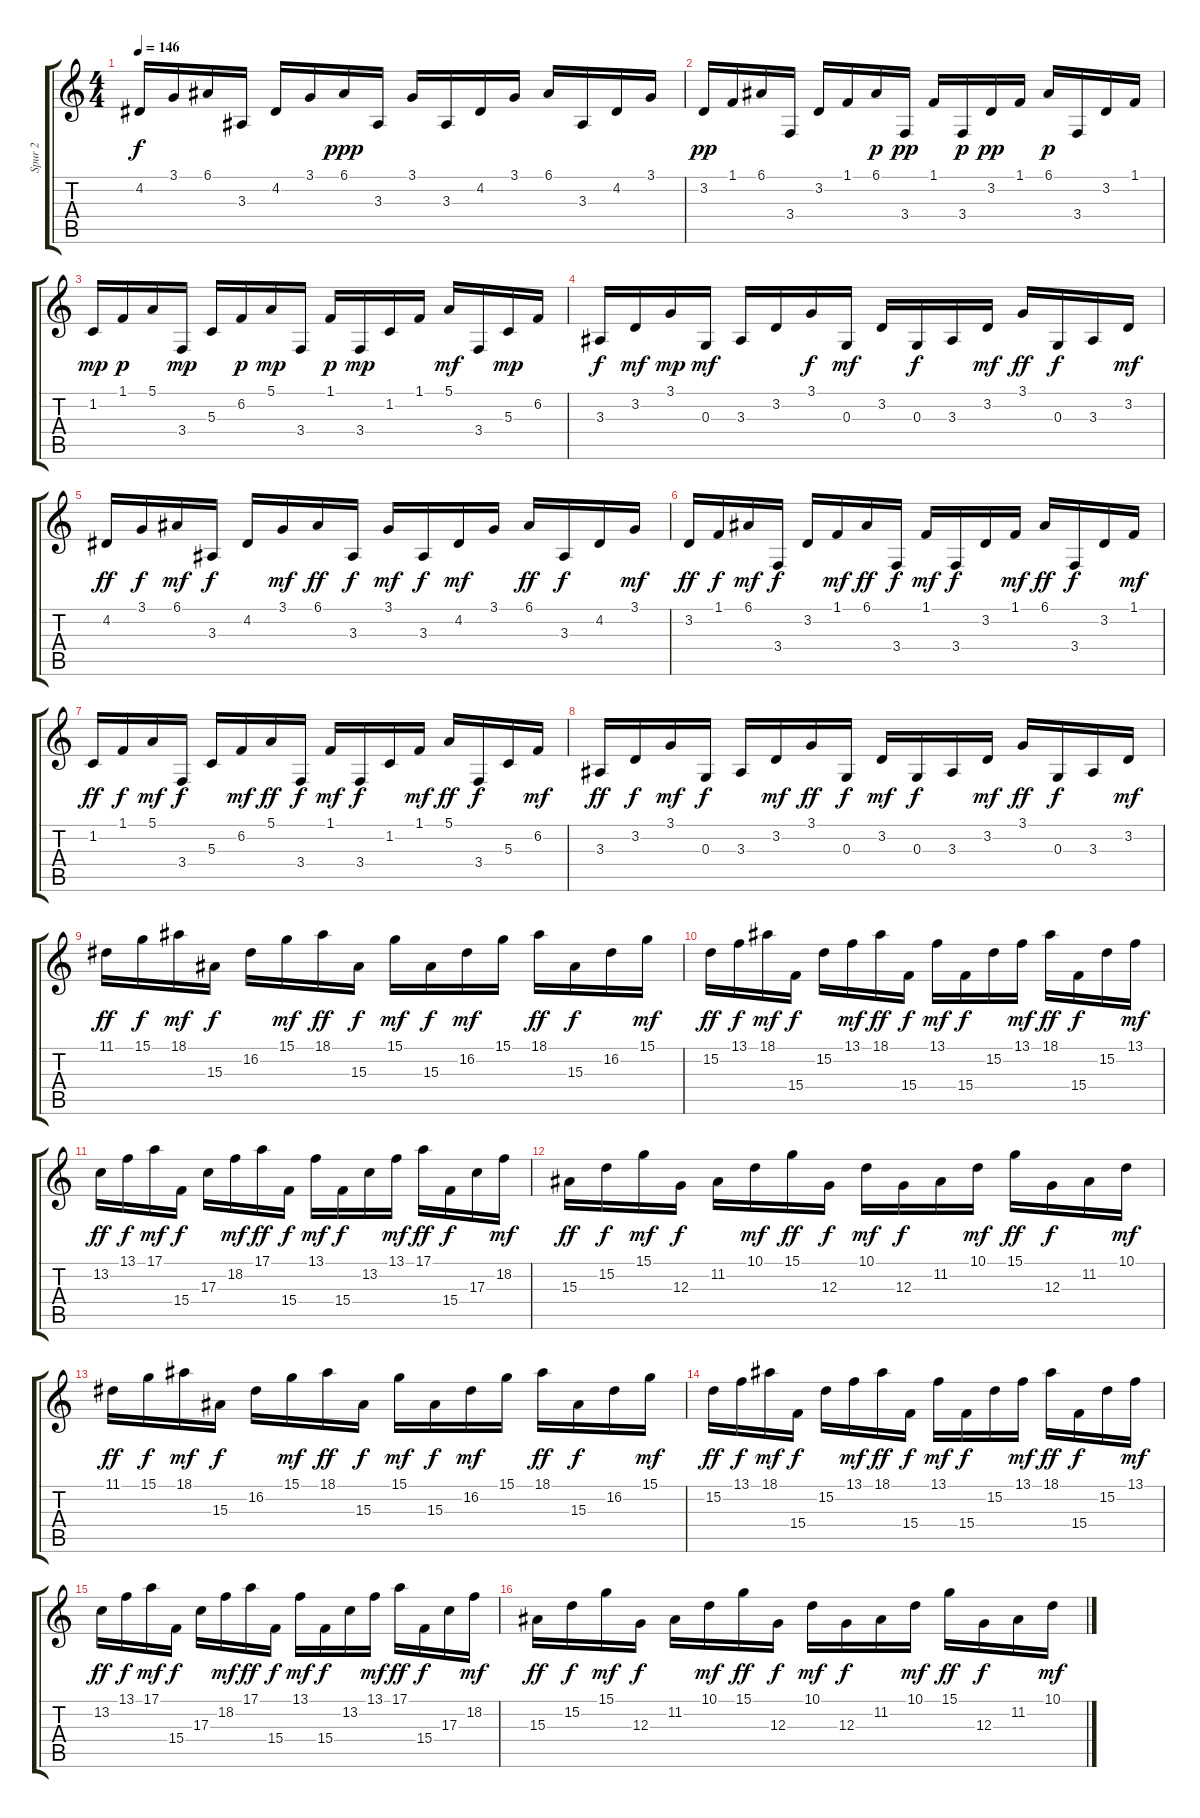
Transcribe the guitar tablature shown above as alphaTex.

\track ("Spur 2" "Spur 2") {instrument lead2sawtooth}
\staff {score tabs}
\tuning (E4 B3 G3 D3 A2 E2) {hide}
\ts (4 4)
\tempo 146
\clef g2
\ks c
4.2.16{dy f volume 10 balance 0 instrument lead2sawtooth} 3.1.16{balance 1} 6.1.16{balance 2} 3.3.16{balance 3} 4.2.16{balance 4} 3.1.16{balance 5} 6.1.16{dy ppp balance 6} 3.3.16{balance 7} 3.1.16{balance 8} 3.3.16{balance 9} 4.2.16{balance 10} 3.1.16{balance 11} 6.1.16{balance 12} 3.3.16{balance 13} 4.2.16{balance 14} 3.1.16{balance 15} |
3.2.16{dy pp balance 16} 1.1.16{balance 15} 6.1.16{balance 14} 3.4.16{balance 13} 3.2.16{balance 12} 1.1.16{balance 11} 6.1.16{dy p balance 10} 3.4.16{dy pp balance 9} 1.1.16{balance 8} 3.4.16{dy p balance 7} 3.2.16{dy pp balance 6} 1.1.16{balance 5} 6.1.16{dy p balance 4} 3.4.16{balance 3} 3.2.16{balance 2} 1.1.16{balance 1} |
1.2.16{dy mp balance 0} 1.1.16{dy p balance 0} 5.1.16{balance 2} 3.4.16{dy mp balance 3} 5.3.16{balance 4} 6.2.16{dy p balance 5} 5.1.16{dy mp balance 6} 3.4.16{balance 7} 1.1.16{dy p balance 8} 3.4.16{dy mp balance 9} 1.2.16{balance 10} 1.1.16{balance 11} 5.1.16{dy mf balance 12} 3.4.16{balance 13} 5.3.16{dy mp balance 14} 6.2.16{balance 15} |
3.3.16{dy f balance 16} 3.2.16{dy mf balance 15} 3.1.16{dy mp balance 14} 0.3.16{dy mf balance 13} 3.3.16{balance 12} 3.2.16{balance 11} 3.1.16{dy f balance 10} 0.3.16{dy mf balance 9} 3.2.16{balance 8} 0.3.16{dy f balance 7} 3.3.16{balance 6} 3.2.16{dy mf balance 5} 3.1.16{dy ff balance 4} 0.3.16{dy f balance 3} 3.3.16{balance 2} 3.2.16{dy mf balance 1} |
4.2.16{dy ff balance 0} 3.1.16{dy f balance 1} 6.1.16{dy mf balance 2} 3.3.16{dy f balance 3} 4.2.16{balance 4} 3.1.16{dy mf balance 5} 6.1.16{dy ff balance 6} 3.3.16{dy f balance 7} 3.1.16{dy mf balance 8} 3.3.16{dy f balance 9} 4.2.16{dy mf balance 10} 3.1.16{balance 11} 6.1.16{dy ff balance 12} 3.3.16{dy f balance 13} 4.2.16{balance 14} 3.1.16{dy mf balance 15} |
3.2.16{dy ff balance 16} 1.1.16{dy f balance 15} 6.1.16{dy mf balance 14} 3.4.16{dy f balance 13} 3.2.16{balance 12} 1.1.16{dy mf balance 11} 6.1.16{dy ff balance 10} 3.4.16{dy f balance 9} 1.1.16{dy mf balance 8} 3.4.16{dy f balance 7} 3.2.16{balance 6} 1.1.16{dy mf balance 5} 6.1.16{dy ff balance 4} 3.4.16{dy f balance 3} 3.2.16{balance 2} 1.1.16{dy mf balance 1} |
1.2.16{dy ff balance 0} 1.1.16{dy f balance 1} 5.1.16{dy mf balance 2} 3.4.16{dy f balance 3} 5.3.16{balance 4} 6.2.16{dy mf balance 5} 5.1.16{dy ff balance 6} 3.4.16{dy f balance 7} 1.1.16{dy mf balance 8} 3.4.16{dy f balance 9} 1.2.16{balance 10} 1.1.16{dy mf balance 11} 5.1.16{dy ff balance 12} 3.4.16{dy f balance 13} 5.3.16{balance 14} 6.2.16{dy mf balance 15} |
3.3.16{dy ff balance 16} 3.2.16{dy f balance 15} 3.1.16{dy mf balance 14} 0.3.16{dy f balance 13} 3.3.16{balance 12} 3.2.16{dy mf balance 11} 3.1.16{dy ff balance 10} 0.3.16{dy f balance 9} 3.2.16{dy mf balance 8} 0.3.16{dy f balance 7} 3.3.16{balance 6} 3.2.16{dy mf balance 5} 3.1.16{dy ff balance 4} 0.3.16{dy f balance 3} 3.3.16{balance 2} 3.2.16{dy mf balance 1} |
11.1.16{dy ff balance 0} 15.1.16{dy f balance 1} 18.1.16{dy mf balance 2} 15.3.16{dy f balance 3} 16.2.16{balance 4} 15.1.16{dy mf balance 5} 18.1.16{dy ff balance 6} 15.3.16{dy f balance 7} 15.1.16{dy mf balance 8} 15.3.16{dy f balance 9} 16.2.16{dy mf balance 10} 15.1.16{balance 11} 18.1.16{dy ff balance 12} 15.3.16{dy f balance 13} 16.2.16{balance 14} 15.1.16{dy mf balance 15} |
15.2.16{dy ff balance 16} 13.1.16{dy f balance 15} 18.1.16{dy mf balance 14} 15.4.16{dy f balance 13} 15.2.16{balance 12} 13.1.16{dy mf balance 11} 18.1.16{dy ff balance 10} 15.4.16{dy f balance 9} 13.1.16{dy mf balance 8} 15.4.16{dy f balance 7} 15.2.16{balance 6} 13.1.16{dy mf balance 5} 18.1.16{dy ff balance 4} 15.4.16{dy f balance 3} 15.2.16{balance 2} 13.1.16{dy mf balance 1} |
13.2.16{dy ff balance 0} 13.1.16{dy f balance 1} 17.1.16{dy mf balance 2} 15.4.16{dy f balance 3} 17.3.16{balance 4} 18.2.16{dy mf balance 5} 17.1.16{dy ff balance 6} 15.4.16{dy f balance 7} 13.1.16{dy mf balance 8} 15.4.16{dy f balance 9} 13.2.16{balance 10} 13.1.16{dy mf balance 11} 17.1.16{dy ff balance 12} 15.4.16{dy f balance 13} 17.3.16{balance 14} 18.2.16{dy mf balance 15} |
15.3.16{dy ff balance 16} 15.2.16{dy f balance 15} 15.1.16{dy mf balance 14} 12.3.16{dy f balance 13} 11.2.16{balance 12} 10.1.16{dy mf balance 11} 15.1.16{dy ff balance 10} 12.3.16{dy f balance 9} 10.1.16{dy mf balance 8} 12.3.16{dy f balance 7} 11.2.16{balance 6} 10.1.16{dy mf balance 5} 15.1.16{dy ff balance 4} 12.3.16{dy f balance 3} 11.2.16{balance 2} 10.1.16{dy mf balance 1} |
11.1.16{dy ff balance 0} 15.1.16{dy f balance 1} 18.1.16{dy mf balance 2} 15.3.16{dy f balance 3} 16.2.16{balance 4} 15.1.16{dy mf balance 5} 18.1.16{dy ff balance 6} 15.3.16{dy f balance 7} 15.1.16{dy mf balance 8} 15.3.16{dy f balance 9} 16.2.16{dy mf balance 10} 15.1.16{balance 11} 18.1.16{dy ff balance 12} 15.3.16{dy f balance 13} 16.2.16{balance 14} 15.1.16{dy mf balance 15} |
15.2.16{dy ff balance 16} 13.1.16{dy f balance 16} 18.1.16{dy mf balance 14} 15.4.16{dy f balance 13} 15.2.16{balance 12} 13.1.16{dy mf balance 11} 18.1.16{dy ff balance 10} 15.4.16{dy f balance 9} 13.1.16{dy mf balance 8} 15.4.16{dy f balance 7} 15.2.16{balance 6} 13.1.16{dy mf balance 5} 18.1.16{dy ff balance 4} 15.4.16{dy f balance 3} 15.2.16{balance 2} 13.1.16{dy mf balance 1} |
13.2.16{dy ff balance 0} 13.1.16{dy f balance 1} 17.1.16{dy mf balance 2} 15.4.16{dy f balance 3} 17.3.16{balance 4} 18.2.16{dy mf balance 5} 17.1.16{dy ff balance 6} 15.4.16{dy f balance 7} 13.1.16{dy mf balance 8} 15.4.16{dy f balance 9} 13.2.16{balance 10} 13.1.16{dy mf balance 11} 17.1.16{dy ff balance 12} 15.4.16{dy f balance 13} 17.3.16{balance 14} 18.2.16{dy mf balance 15} |
15.3.16{dy ff balance 16} 15.2.16{dy f balance 15} 15.1.16{dy mf balance 14} 12.3.16{dy f balance 13} 11.2.16{balance 12} 10.1.16{dy mf balance 11} 15.1.16{dy ff balance 10} 12.3.16{dy f balance 9} 10.1.16{dy mf balance 8} 12.3.16{dy f balance 7} 11.2.16{balance 6} 10.1.16{dy mf balance 5} 15.1.16{dy ff balance 4} 12.3.16{dy f balance 3} 11.2.16{balance 2} 10.1.16{dy mf balance 1}
